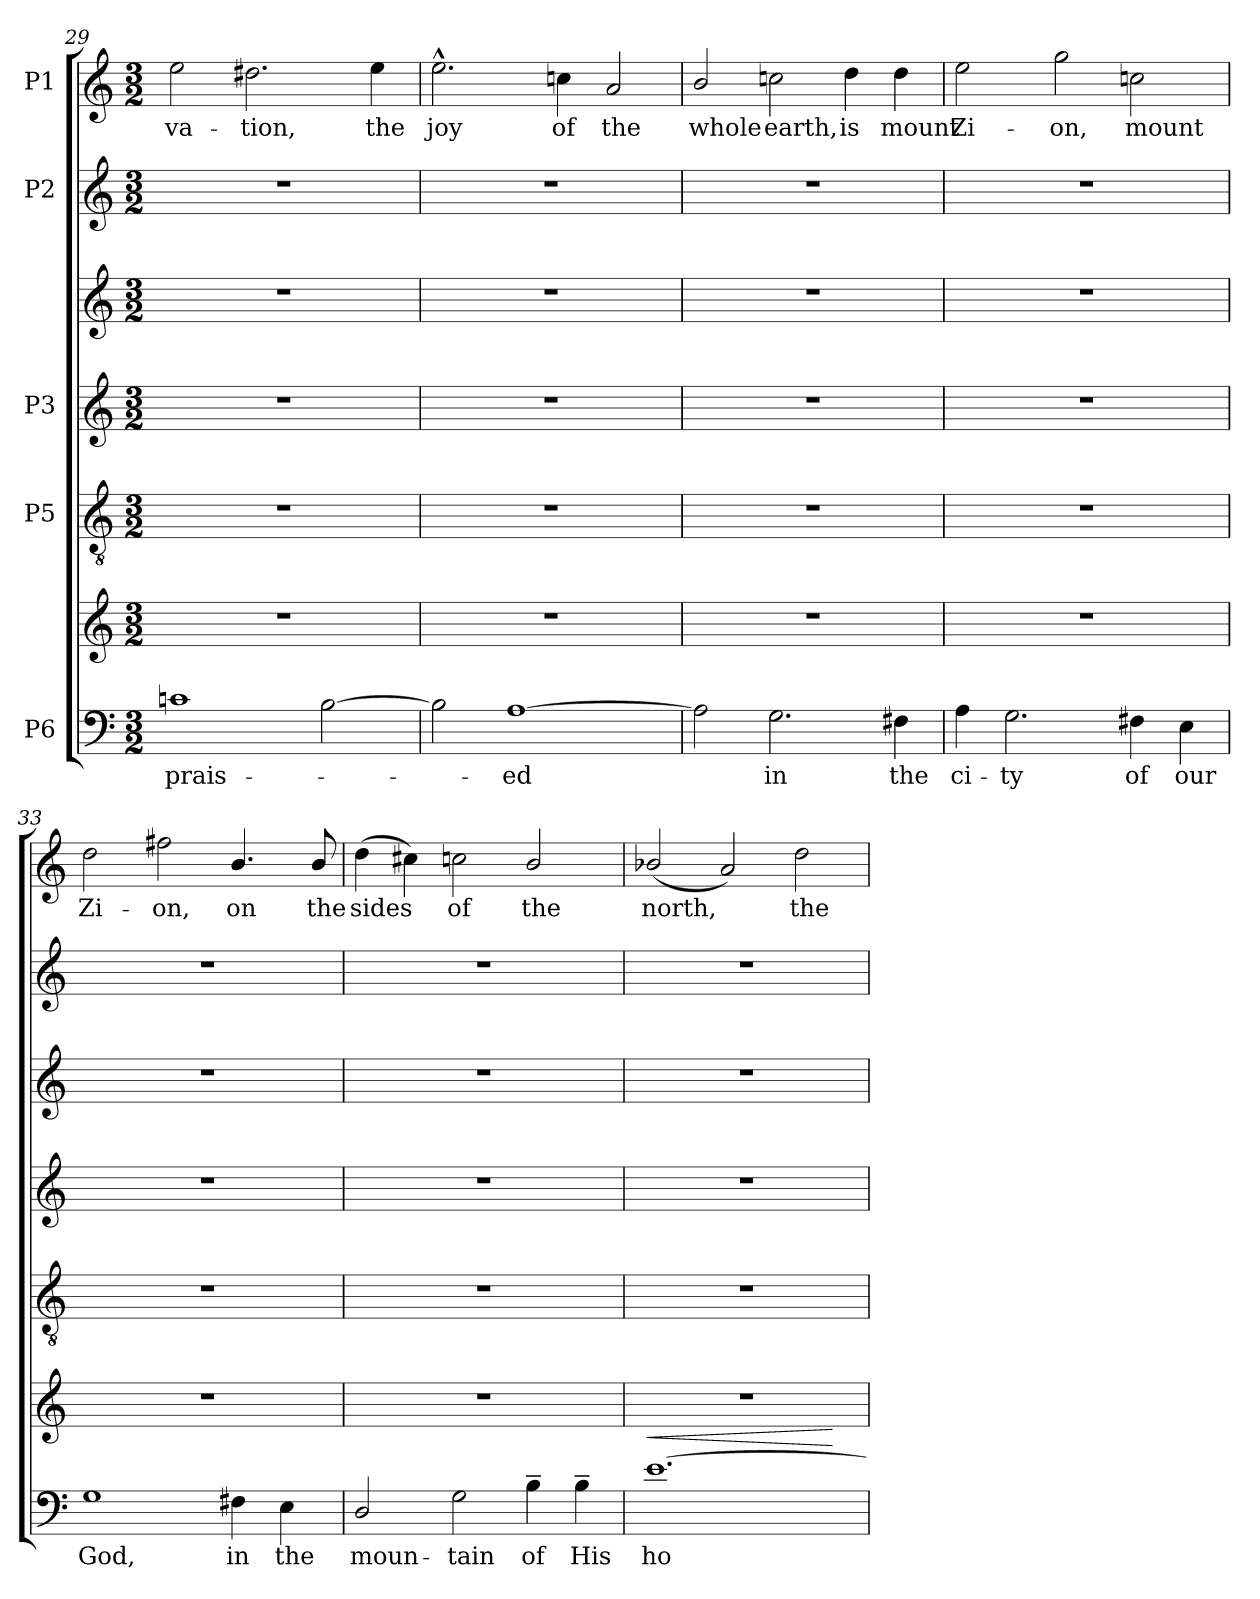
**kern	**text	**kern	**dynam	**kern	**kern	**kern	**kern	**kern	**text
*part5	*part5	*part5	*part5	*part4	*part3	*part3	*part2	*part1	*part1
*staff7	*staff7	*staff6	*staff6/7	*staff5	*staff4	*staff3	*staff2	*staff1	*staff1
*I"P6	*	*	*	*I"P5	*I"P3	*	*I"P2	*I"P1	*
*clefF4	*	*clefG2	*	*clefGv2	*clefG2	*clefG2	*clefG2	*clefG2	*
*	*	*	*	*ITrd7c12	*	*	*	*	*
*k[]	*	*k[]	*	*k[]	*k[]	*k[]	*k[]	*k[]	*
*C:	*	*C:	*	*C:	*C:	*C:	*C:	*C:	*
*M3/2	*	*M3/2	*	*M3/2	*M3/2	*M3/2	*M3/2	*M3/2	*
=29	=29	=29	=29	=29	=29	=29	=29	=29	=29
!	!LO:LY:b:color=#000000	!LO:N:vis=1	!	!LO:N:vis=1	!LO:N:vis=1	!LO:N:vis=1	!LO:N:vis=1	!	!
!	!	!	!	!	!	!	!	!	!LO:LY:b:color=#000000
1cni	prais-	1.r	.	1.r	1.r	1.r	1.r	2eei\	-va-
!	!	!	!	!	!	!	!	!	!LO:LY:b:color=#000000
.	.	.	.	.	.	.	.	2.dd#Xi\	-tion,
[2Bi\	.	.	.	.	.	.	.	.	.
!	!	!	!	!	!	!	!	!	!LO:LY:b:color=#000000
.	.	.	.	.	.	.	.	4eei\	the
=30	=30	=30	=30	=30	=30	=30	=30	=30	=30
!	!	!LO:N:vis=1	!	!LO:N:vis=1	!LO:N:vis=1	!LO:N:vis=1	!LO:N:vis=1	!	!
!	!	!	!	!	!	!	!	!	!LO:LY:b:color=#000000
2Bi\]	.	1.r	.	1.r	1.r	1.r	1.r	2.ee^^i\	joy
!	!LO:LY:b:color=#000000	!	!	!	!	!	!	!	!
[1Ai	-ed	.	.	.	.	.	.	.	.
!	!	!	!	!	!	!	!	!	!LO:LY:b:color=#000000
.	.	.	.	.	.	.	.	4ccni\	of
!	!	!	!	!	!	!	!	!	!LO:LY:b:color=#000000
.	.	.	.	.	.	.	.	2ai/	the
!!LO:LB:g=z
=31	=31	=31	=31	=31	=31	=31	=31	=31	=31
!	!	!LO:N:vis=1	!	!LO:N:vis=1	!LO:N:vis=1	!LO:N:vis=1	!LO:N:vis=1	!	!
!	!	!	!	!	!	!	!	!	!LO:LY:b:color=#000000
2Ai\]	.	1.r	.	1.r	1.r	1.r	1.r	2bi/	whole
!	!LO:LY:b:color=#000000	!	!	!	!	!	!	!	!
!	!	!	!	!	!	!	!	!	!LO:LY:b:color=#000000
2.Gi\	in	.	.	.	.	.	.	2ccni\	earth,
!	!	!	!	!	!	!	!	!	!LO:LY:b:color=#000000
.	.	.	.	.	.	.	.	4ddi\	is
!	!LO:LY:b:color=#000000	!	!	!	!	!	!	!	!
!	!	!	!	!	!	!	!	!	!LO:LY:b:color=#000000
4F#i\	the	.	.	.	.	.	.	4ddi\	mount
=32	=32	=32	=32	=32	=32	=32	=32	=32	=32
!	!LO:LY:b:color=#000000	!LO:N:vis=1	!	!LO:N:vis=1	!LO:N:vis=1	!LO:N:vis=1	!LO:N:vis=1	!	!
!	!	!	!	!	!	!	!	!	!LO:LY:b:color=#000000
4Ai\	ci-	1.r	.	1.r	1.r	1.r	1.r	2eei\	Zi-
!	!LO:LY:b:color=#000000	!	!	!	!	!	!	!	!
2.Gi\	-ty	.	.	.	.	.	.	.	.
!	!	!	!	!	!	!	!	!	!LO:LY:b:color=#000000
.	.	.	.	.	.	.	.	2ggi\	-on,
!	!LO:LY:b:color=#000000	!	!	!	!	!	!	!	!
!	!	!	!	!	!	!	!	!	!LO:LY:b:color=#000000
4F#i\	of	.	.	.	.	.	.	2ccni\	mount
!	!LO:LY:b:color=#000000	!	!	!	!	!	!	!	!
4Ei\	our	.	.	.	.	.	.	.	.
=33	=33	=33	=33	=33	=33	=33	=33	=33	=33
!	!LO:LY:b:color=#000000	!LO:N:vis=1	!	!LO:N:vis=1	!LO:N:vis=1	!LO:N:vis=1	!LO:N:vis=1	!	!
!	!	!	!	!	!	!	!	!	!LO:LY:b:color=#000000
1Gi	God,	1.r	.	1.r	1.r	1.r	1.r	2ddi\	Zi-
!	!	!	!	!	!	!	!	!	!LO:LY:b:color=#000000
.	.	.	.	.	.	.	.	2ff#i\	-on,
!	!LO:LY:b:color=#000000	!	!	!	!	!	!	!	!
!	!	!	!	!	!	!	!	!	!LO:LY:b:color=#000000
4F#i\	in	.	.	.	.	.	.	4.bi/	on
!	!LO:LY:b:color=#000000	!	!	!	!	!	!	!	!
4Ei\	the	.	.	.	.	.	.	.	.
!	!	!	!	!	!	!	!	!	!LO:LY:b:color=#000000
.	.	.	.	.	.	.	.	8bi/	the
=34	=34	=34	=34	=34	=34	=34	=34	=34	=34
!	!LO:LY:b:color=#000000	!LO:N:vis=1	!	!LO:N:vis=1	!LO:N:vis=1	!LO:N:vis=1	!LO:N:vis=1	!	!
!	!	!	!	!	!	!	!	!	!LO:LY:b:color=#000000
2Di/	moun-	1.r	.	1.r	1.r	1.r	1.r	(4ddi\	sides
.	.	.	.	.	.	.	.	4cc#Xi\)	.
!	!LO:LY:b:color=#000000	!	!	!	!	!	!	!	!
!	!	!	!	!	!	!	!	!	!LO:LY:b:color=#000000
2Gi\	-tain	.	.	.	.	.	.	2ccni\	of
!	!LO:LY:b:color=#000000	!	!	!	!	!	!	!	!
!	!	!	!	!	!	!	!	!	!LO:LY:b:color=#000000
4B~i\	of	.	.	.	.	.	.	2bi/	the
!	!LO:LY:b:color=#000000	!	!	!	!	!	!	!	!
4B~i\	His	.	.	.	.	.	.	.	.
=35	=35	=35	=35	=35	=35	=35	=35	=35	=35
!	!LO:LY:b:color=#000000	!LO:N:vis=1	!LO:HP:b	!LO:N:vis=1	!LO:N:vis=1	!LO:N:vis=1	!LO:N:vis=1	!	!
!	!	!	!	!	!	!	!	!	!LO:LY:b:color=#000000
[1.ei	ho-	1.r	<	1.r	1.r	1.r	1.r	(2b-Xi/	north,
.	.	.	.	.	.	.	.	2ai/)	.
!	!	!	!	!	!	!	!	!	!LO:LY:b:color=#000000
.	.	.	.	.	.	.	.	2ddi\	the
.	.	.	[	.	.	.	.	.	.
=	=	=	=	=	=	=	=	=	=
*-	*-	*-	*-	*-	*-	*-	*-	*-	*-
